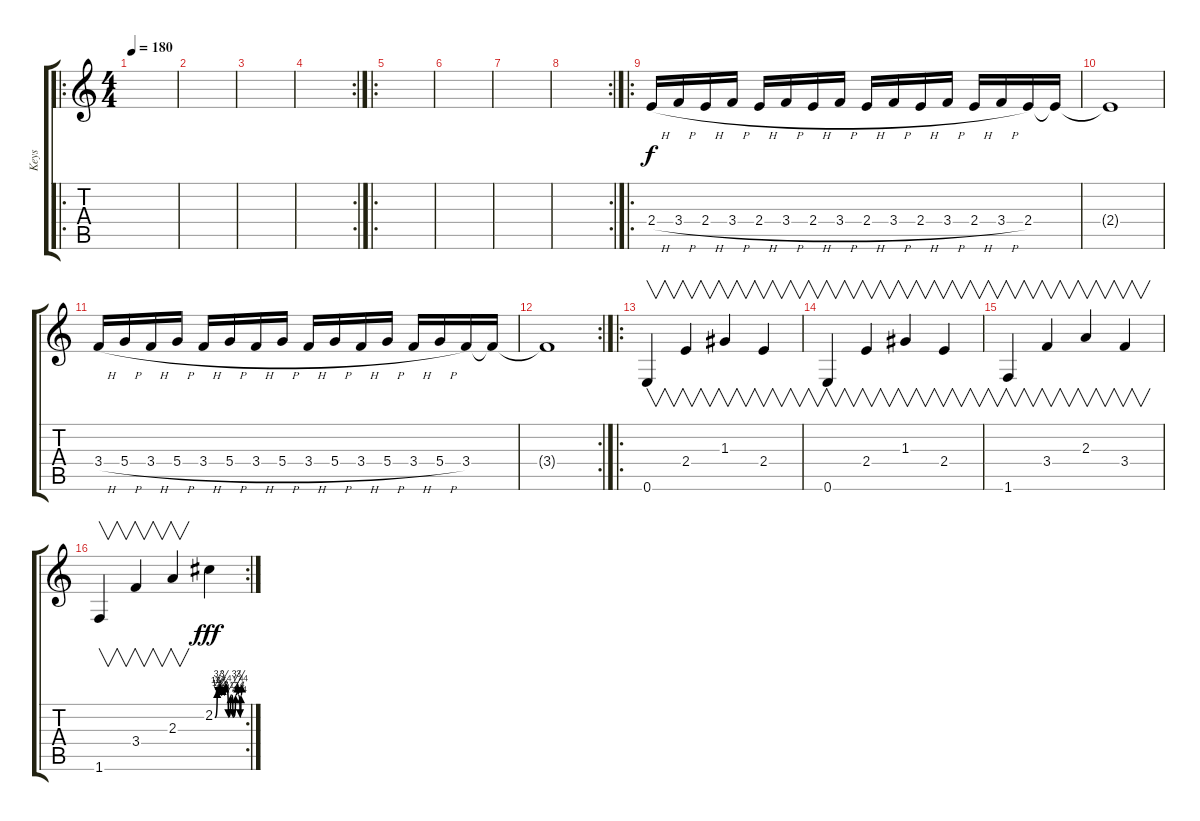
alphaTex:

\track ("Keys" "Keys") {instrument lead7fifths}
\staff {score tabs}
\tuning (E5 B4 G4 D4 A3 E3) {hide}
\ro
\ts (4 4)
\tempo 180
\clef g2
\ks c
|
|
|
\rc 2
|
\ro
|
|
|
\rc 2
|
\ro
2.4{h}.16 3.4{h}.16 2.4{h}.16 3.4{h}.16 2.4{h}.16 3.4{h}.16 2.4{h}.16 3.4{h}.16 2.4{h}.16 3.4{h}.16 2.4{h}.16 3.4{h}.16 2.4{h}.16 3.4{h}.16 2.4.16 2.4{t}.16 |
2.4{t}.1 |
3.4{h}.16 5.4{h}.16 3.4{h}.16 5.4{h}.16 3.4{h}.16 5.4{h}.16 3.4{h}.16 5.4{h}.16 3.4{h}.16 5.4{h}.16 3.4{h}.16 5.4{h}.16 3.4{h}.16 5.4{h}.16 3.4.16 3.4{t}.16 |
\rc 2
3.4{t}.1 |
\ro
0.6.4{v volume 11 instrument pad5bowed} 2.4.4{v} 1.3.4{v} 2.4.4{v} |
0.6.4{v} 2.4.4{v} 1.3.4{v} 2.4.4{v} |
1.6.4{v} 3.4.4{v} 2.3.4{v} 3.4.4{v} |
\rc 2
1.6.4{v} 3.4.4{v} 2.3.4{v} 2.2{be (custom 0 0 5 2 7 1 10 3 13 1 17 2 20 1 23 3 30 0 35 1 38 1 40 0 46 1 50 3 52 1 56 0 58 1 60 3)}.4{dy fff}
